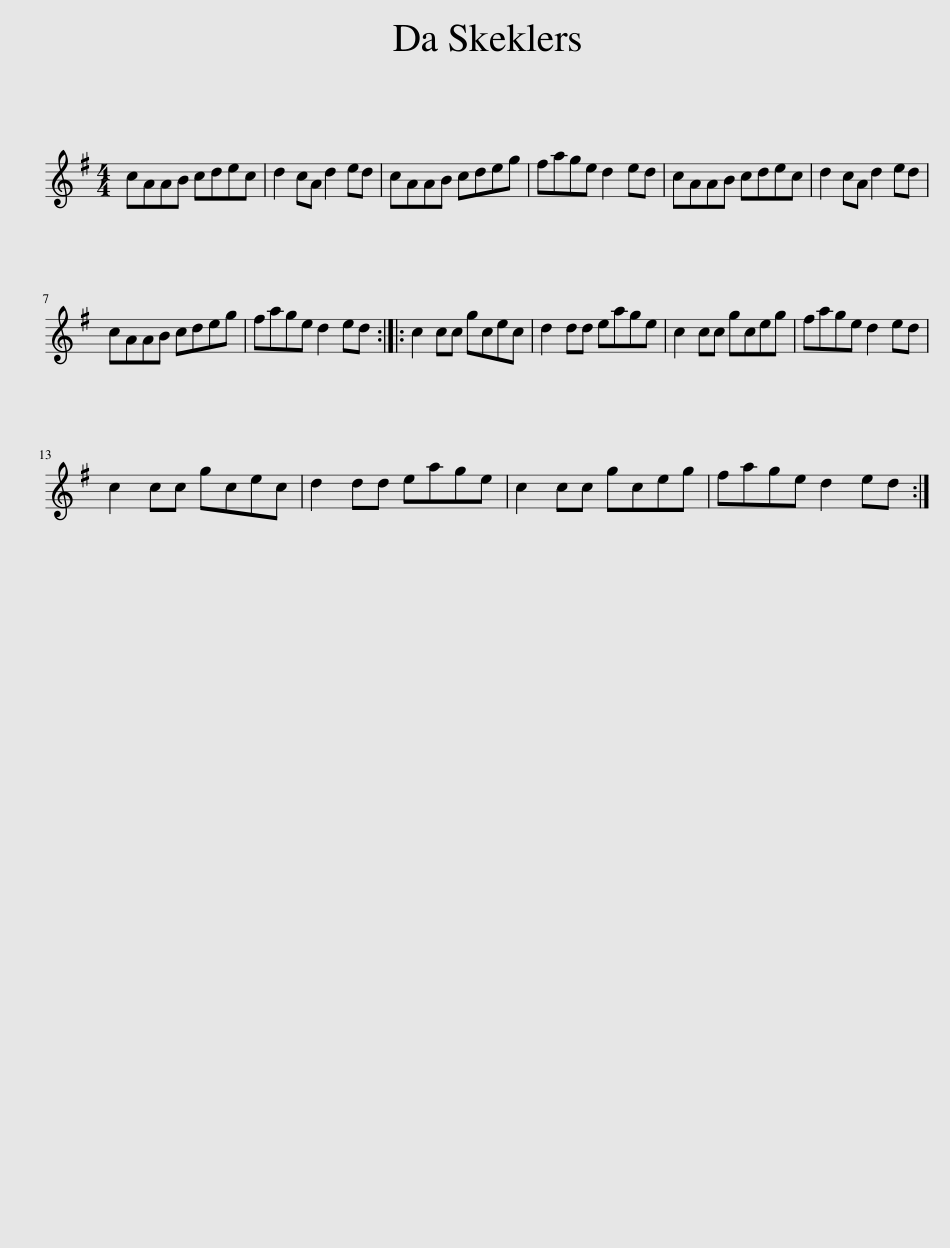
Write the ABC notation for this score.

X:1
L:1/8
M:4/4
I:linebreak $
K:G
V:1 treble
V:1
 cAAB cdec | d2 cA d2 ed | cAAB cdeg | fage d2 ed | cAAB cdec | %5
 d2 cA d2 ed |$ cAAB cdeg | fage d2 ed :: c2 cc gcec | d2 dd eage | %10
 c2 cc gceg | fage d2 ed |$ c2 cc gcec | d2 dd eage | c2 cc gceg | %15
 fage d2 ed :| %16
